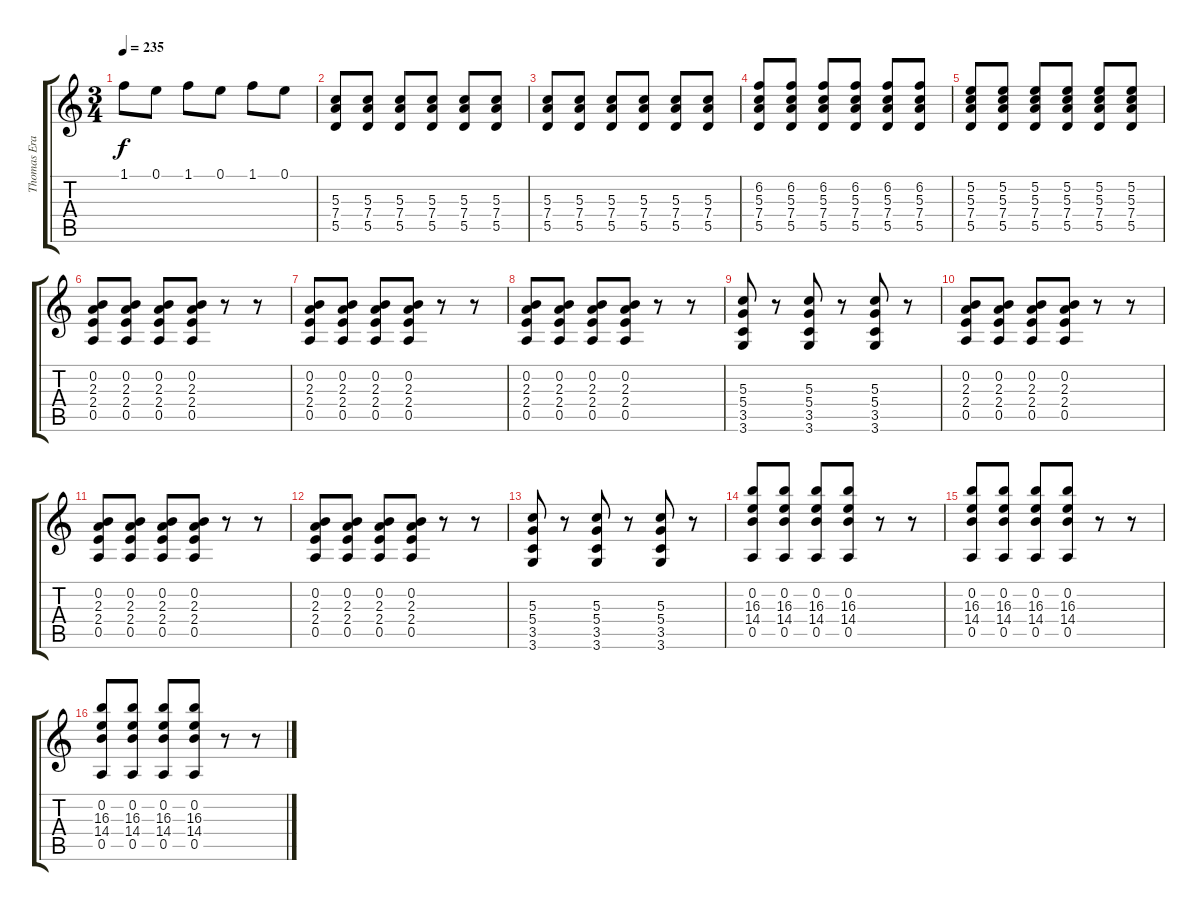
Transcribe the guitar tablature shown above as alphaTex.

\track ("Thomas Erak (Left)" "Thomas Era") {instrument overdrivenguitar}
\staff {score tabs}
\tuning (E4 B3 G3 D3 A2 E2) {hide}
\ts (3 4)
\tempo 235
\clef g2
\ks c
1.1.8{dy f} 0.1.8 1.1.8 0.1.8 1.1.8 0.1.8 |
(5.3 7.4 5.5).8 (5.3 7.4 5.5).8 (5.3 7.4 5.5).8 (5.3 7.4 5.5).8 (5.3 7.4 5.5).8 (5.3 7.4 5.5).8 |
(5.3 7.4 5.5).8 (5.3 7.4 5.5).8 (5.3 7.4 5.5).8 (5.3 7.4 5.5).8 (5.3 7.4 5.5).8 (5.3 7.4 5.5).8 |
(6.2 5.3 7.4 5.5).8 (6.2 5.3 7.4 5.5).8 (6.2 5.3 7.4 5.5).8 (6.2 5.3 7.4 5.5).8 (6.2 5.3 7.4 5.5).8 (6.2 5.3 7.4 5.5).8 |
(5.2 5.3 7.4 5.5).8 (5.2 5.3 7.4 5.5).8 (5.2 5.3 7.4 5.5).8 (5.2 5.3 7.4 5.5).8 (5.2 5.3 7.4 5.5).8 (5.2 5.3 7.4 5.5).8 |
(0.2 2.3 2.4 0.5).8 (0.2 2.3 2.4 0.5).8 (0.2 2.3 2.4 0.5).8 (0.2 2.3 2.4 0.5).8 r.8 r.8 |
(0.2 2.3 2.4 0.5).8 (0.2 2.3 2.4 0.5).8 (0.2 2.3 2.4 0.5).8 (0.2 2.3 2.4 0.5).8 r.8 r.8 |
(0.2 2.3 2.4 0.5).8 (0.2 2.3 2.4 0.5).8 (0.2 2.3 2.4 0.5).8 (0.2 2.3 2.4 0.5).8 r.8 r.8 |
(5.3 5.4 3.5 3.6).8 r.8 (5.3 5.4 3.5 3.6).8 r.8 (5.3 5.4 3.5 3.6).8 r.8 |
(0.2 2.3 2.4 0.5).8 (0.2 2.3 2.4 0.5).8 (0.2 2.3 2.4 0.5).8 (0.2 2.3 2.4 0.5).8 r.8 r.8 |
(0.2 2.3 2.4 0.5).8 (0.2 2.3 2.4 0.5).8 (0.2 2.3 2.4 0.5).8 (0.2 2.3 2.4 0.5).8 r.8 r.8 |
(0.2 2.3 2.4 0.5).8 (0.2 2.3 2.4 0.5).8 (0.2 2.3 2.4 0.5).8 (0.2 2.3 2.4 0.5).8 r.8 r.8 |
(5.3 5.4 3.5 3.6).8 r.8 (5.3 5.4 3.5 3.6).8 r.8 (5.3 5.4 3.5 3.6).8 r.8 |
(0.2 16.3 14.4 0.5).8 (0.2 16.3 14.4 0.5).8 (0.2 16.3 14.4 0.5).8 (0.2 16.3 14.4 0.5).8 r.8 r.8 |
(0.2 16.3 14.4 0.5).8 (0.2 16.3 14.4 0.5).8 (0.2 16.3 14.4 0.5).8 (0.2 16.3 14.4 0.5).8 r.8 r.8 |
(0.2 16.3 14.4 0.5).8 (0.2 16.3 14.4 0.5).8 (0.2 16.3 14.4 0.5).8 (0.2 16.3 14.4 0.5).8 r.8 r.8
